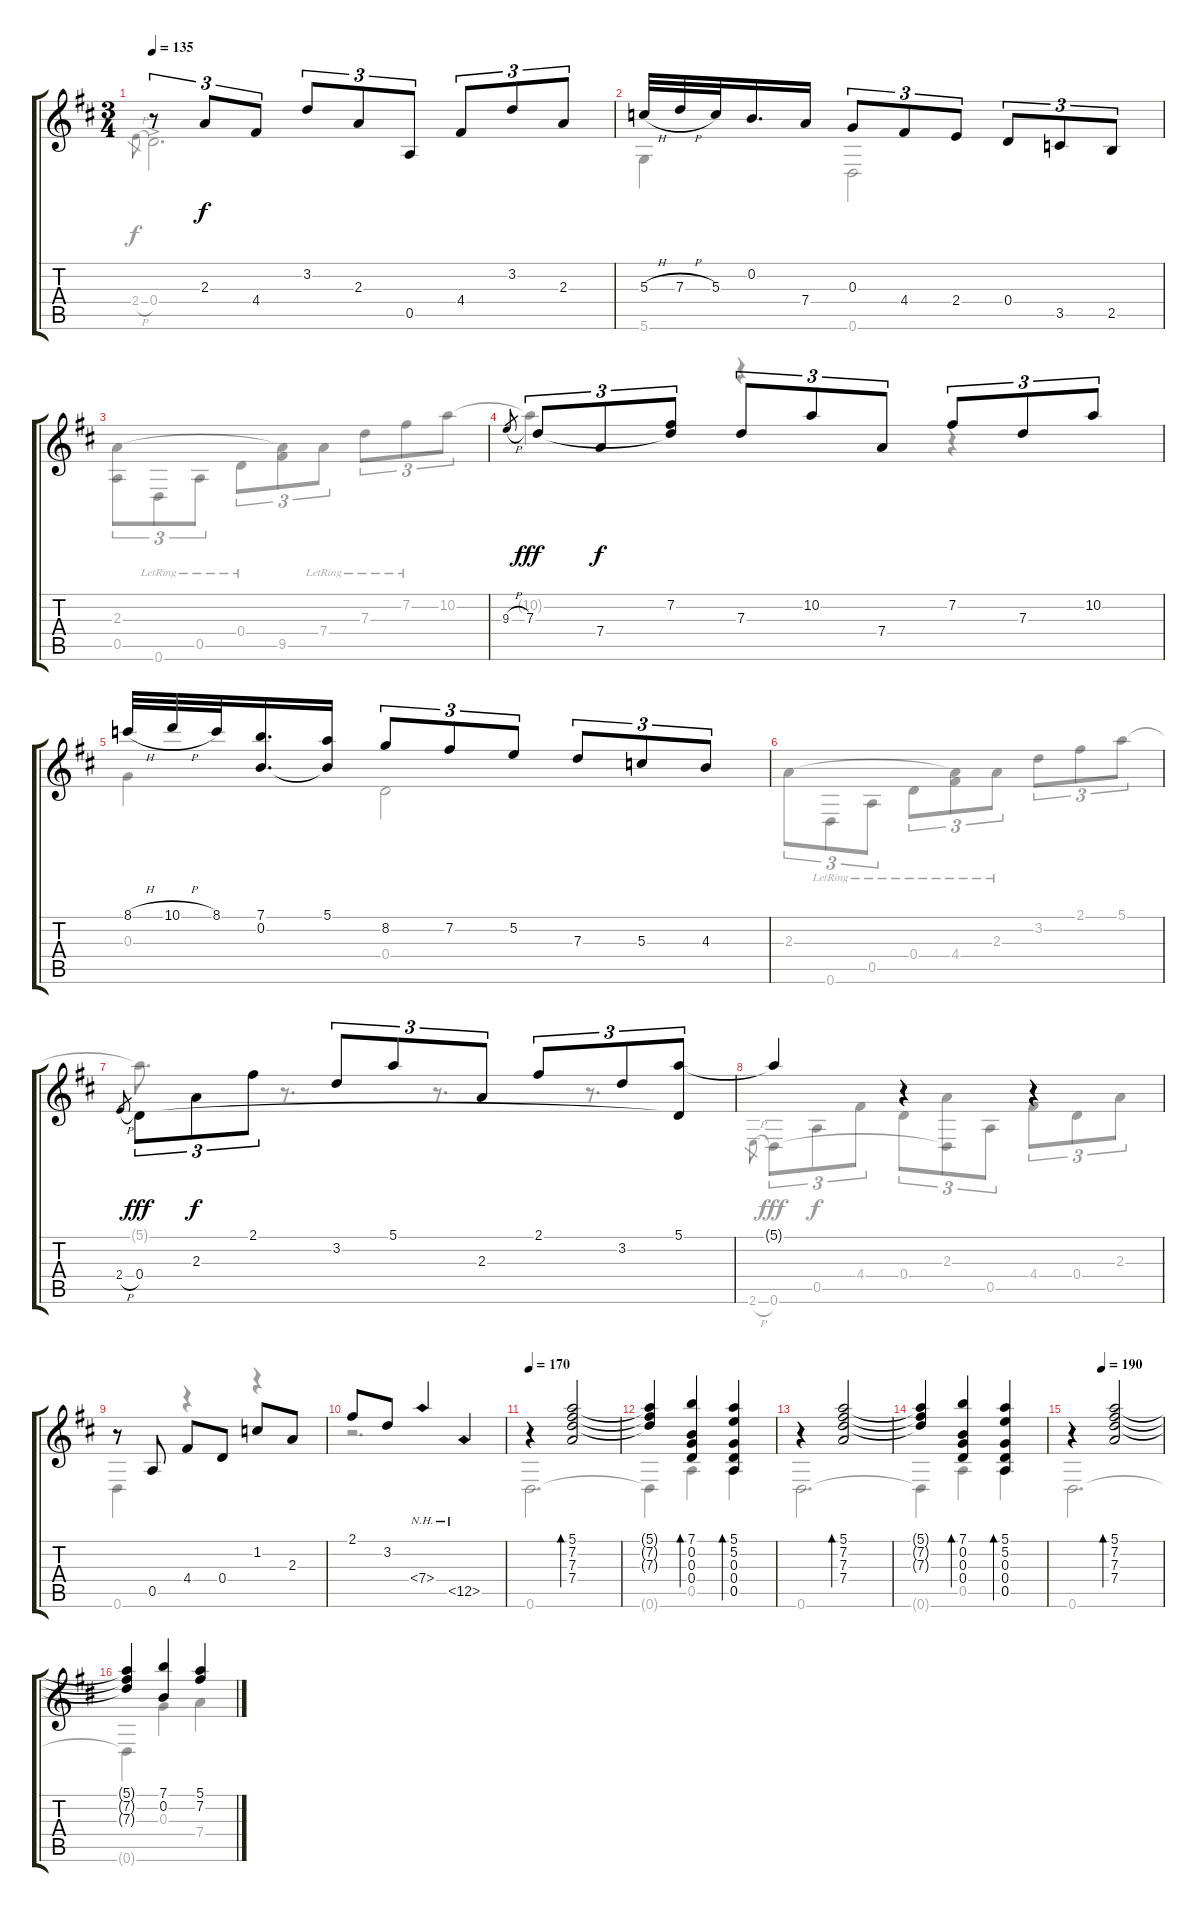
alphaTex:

\track "" {instrument acousticguitarnylon}
\staff {score tabs}
\tuning (E4 B3 G3 D3 A2 D2) {hide}
\voice
\ts (3 4)
\tempo 135
\clef g2
\ks d
r.8{tu (3 2) dy f} 2.3.8{tu (3 2)} 4.4.8{tu (3 2)} 3.2.8{tu (3 2)} 2.3.8{tu (3 2)} 0.5.8{tu (3 2)} 4.4.8{tu (3 2)} 3.2.8{tu (3 2)} 2.3.8{tu (3 2)} |
5.3{h}.32 7.3{h}.32 5.3.32 0.2.16{d beam merge} 7.4.16 0.3.8{tu (3 2)} 4.4.8{tu (3 2)} 2.4.8{tu (3 2)} 0.4.8{tu (3 2)} 3.5.8{tu (3 2)} 2.5.8{tu (3 2)} |
|
9.3{h}.8{gr} 7.3.8{tu (3 2) dy fff} 7.4.8{tu (3 2) dy f} (7.2 7.3{t}).8{tu (3 2)} 7.3.8{tu (3 2)} 10.2.8{tu (3 2)} 7.4.8{tu (3 2)} 7.2.8{tu (3 2)} 7.3.8{tu (3 2)} 10.2.8{tu (3 2)} |
8.1{h}.32 10.1{h}.32 8.1.32 (7.1 0.2).16{d} (5.1 0.2{t}).16 8.2.8{tu (3 2)} 7.2.8{tu (3 2)} 5.2.8{tu (3 2)} 7.3.8{tu (3 2)} 5.3.8{tu (3 2)} 4.3.8{tu (3 2)} |
|
2.4{h}.8{gr} 0.4.8{tu (3 2) dy fff beam Down} 2.3.8{tu (3 2) dy f beam Down} 2.1.8{tu (3 2) beam Down} 3.2.8{tu (3 2)} 5.1.8{tu (3 2)} 2.3.8{tu (3 2)} 2.1.8{tu (3 2)} 3.2.8{tu (3 2)} (5.1 0.4{t}).8{tu (3 2)} |
5.1{t}.4 r.4 r.4 |
r.8 0.5.8 4.4.8 0.4.8 1.2.8 2.3.8 |
2.1.8 3.2.8 7.4{nh}.4 12.5{nh}.4 |
\tempo 170
r.4 (5.1 7.2 7.3 7.4).2{bd 60} |
(5.1{t} 7.2{t} 7.3{t}).4 (7.1 0.2 0.3 0.4).4{bd 120} (5.1 5.2 0.3 0.4 0.5).4{bd 60} |
r.4 (5.1 7.2 7.3 7.4).2{bd 60} |
(5.1{t} 7.2{t} 7.3{t}).4 (7.1 0.2 0.3 0.4).4{bd 120} (5.1 5.2 0.3 0.4 0.5).4{bd 60} |
\tempo (190 0.3333333333333333)
r.4 (5.1 7.2 7.3 7.4).2{bd 60} |
(5.1{t} 7.2{t} 7.3{t}).4 (7.1 0.2).4 (5.1 7.2).4
\voice
\clef g2
\ottava regular
\simile none
\ks d
2.4{h}.8{gr dy f} 0.4{ac}.2{d} |
5.6.4 0.6.2 |
(2.3 0.5).8{tu (3 2)} 0.6{lr}.8{tu (3 2)} 0.5{lr}.8{tu (3 2)} 0.4{lr}.8{tu (3 2)} (2.3{t} 9.5).8{tu (3 2)} 7.4{lr}.8{tu (3 2)} 7.3{lr}.8{tu (3 2)} 7.2{lr}.8{tu (3 2)} 10.2.8{tu (3 2)} |
10.2{t}.4 r.4 r.4 |
0.3.4 0.4.2 |
2.3.8{tu (3 2)} 0.6{lr}.8{tu (3 2)} 0.5{lr}.8{tu (3 2)} 0.4{lr}.8{tu (3 2)} (2.3{t} 4.4{lr}).8{tu (3 2)} 2.3{lr}.8{tu (3 2)} 3.2.8{tu (3 2)} 2.1.8{tu (3 2)} 5.1.8{tu (3 2)} |
5.1{t}.8{d} r.8{d} r.8{d} r.8{d} |
2.6{h}.8{gr} 0.6.8{tu (3 2) dy fff} 0.5.8{tu (3 2) dy f} 4.4.8{tu (3 2)} 0.4.8{tu (3 2)} (2.3 0.6{t}).8{tu (3 2)} 0.5.8{tu (3 2)} 4.4.8{tu (3 2)} 0.4.8{tu (3 2)} 2.3.8{tu (3 2)} |
0.6.4 r.4 r.4 |
r.2{d} |
0.6.2{d} |
0.6{t}.4 0.5.4 0.5.4 |
0.6.2{d} |
0.6{t}.4 0.5.4 0.5.4 |
0.6.2{d} |
0.6{t}.4 0.3.4 7.4.4
